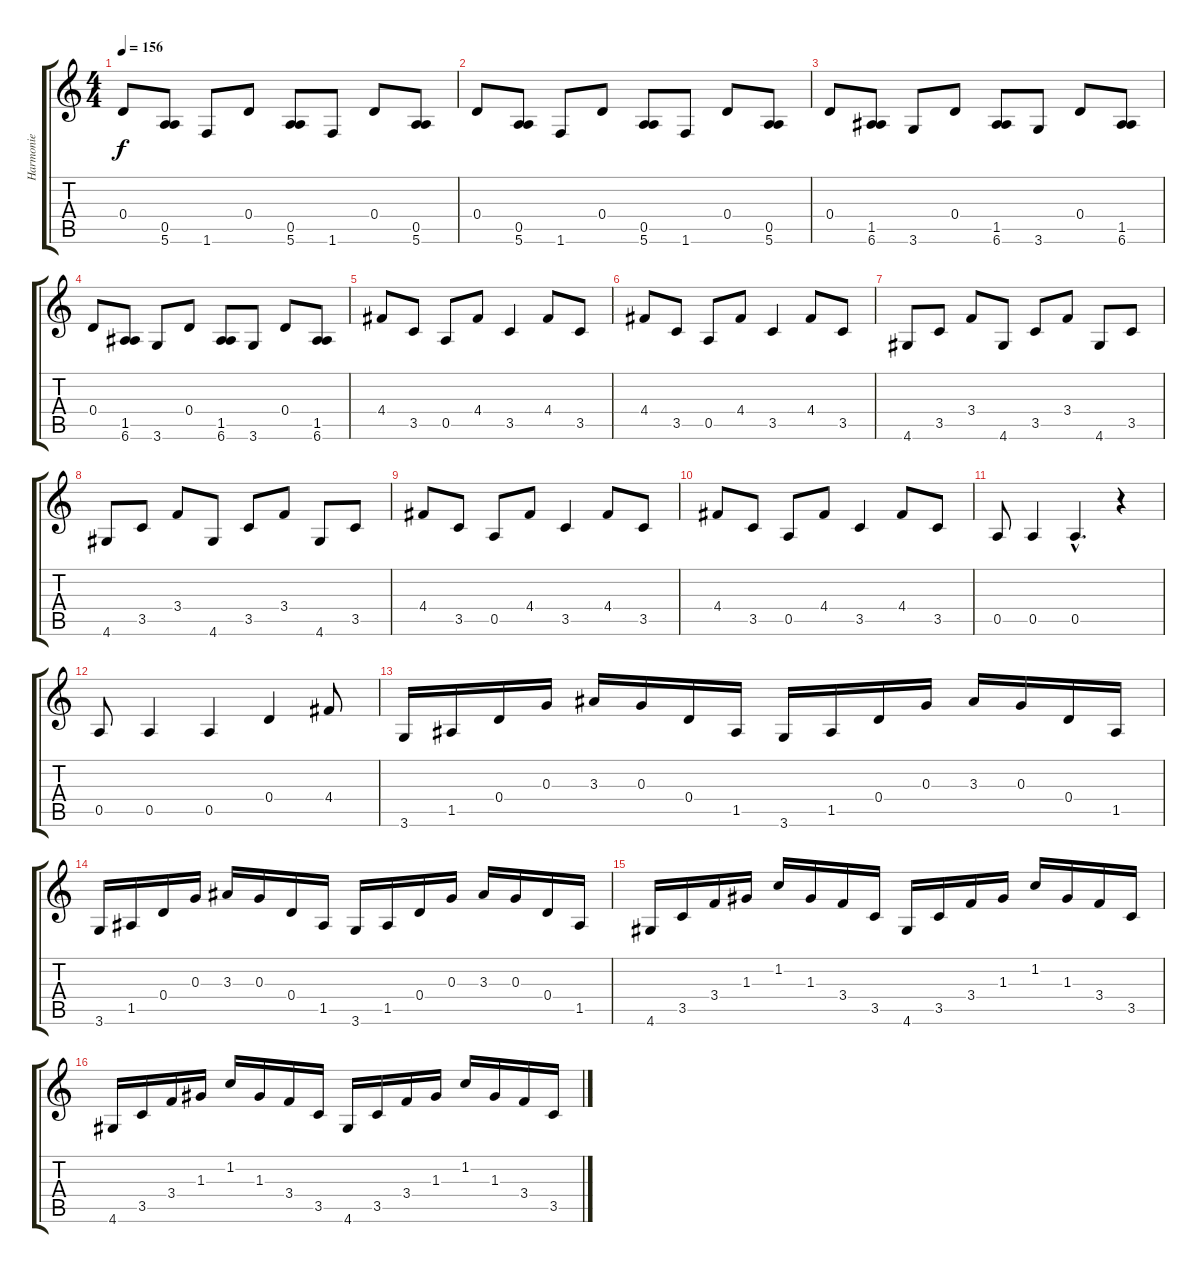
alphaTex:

\track ("Harmonie" "Harmonie") {instrument distortionguitar}
\staff {score tabs}
\tuning (E4 B3 G3 D3 A2 E2) {hide}
\ts (4 4)
\tempo 156
\clef g2
\ks c
0.4.8{dy f} (0.5 5.6).8 1.6.8 0.4.8 (0.5 5.6).8 1.6.8 0.4.8 (0.5 5.6).8 |
0.4.8 (0.5 5.6).8 1.6.8 0.4.8 (0.5 5.6).8 1.6.8 0.4.8 (0.5 5.6).8 |
0.4.8 (1.5 6.6).8 3.6.8 0.4.8 (1.5 6.6).8 3.6.8 0.4.8 (1.5 6.6).8 |
0.4.8 (1.5 6.6).8 3.6.8 0.4.8 (1.5 6.6).8 3.6.8 0.4.8 (1.5 6.6).8 |
4.4.8 3.5.8 0.5.8 4.4.8 3.5.4 4.4.8 3.5.8 |
4.4.8 3.5.8 0.5.8 4.4.8 3.5.4 4.4.8 3.5.8 |
4.6.8 3.5.8 3.4.8 4.6.8 3.5.8 3.4.8 4.6.8 3.5.8 |
4.6.8 3.5.8 3.4.8 4.6.8 3.5.8 3.4.8 4.6.8 3.5.8 |
4.4.8 3.5.8 0.5.8 4.4.8 3.5.4 4.4.8 3.5.8 |
4.4.8 3.5.8 0.5.8 4.4.8 3.5.4 4.4.8 3.5.8 |
0.5.8 0.5.4 0.5{hac}.4{d} r.4 |
0.5.8 0.5.4 0.5.4 0.4.4 4.4.8 |
3.6.16 1.5.16 0.4.16 0.3.16 3.3.16 0.3.16 0.4.16 1.5.16 3.6.16 1.5.16 0.4.16 0.3.16 3.3.16 0.3.16 0.4.16 1.5.16 |
3.6.16 1.5.16 0.4.16 0.3.16 3.3.16 0.3.16 0.4.16 1.5.16 3.6.16 1.5.16 0.4.16 0.3.16 3.3.16 0.3.16 0.4.16 1.5.16 |
4.6.16 3.5.16 3.4.16 1.3.16 1.2.16 1.3.16 3.4.16 3.5.16 4.6.16 3.5.16 3.4.16 1.3.16 1.2.16 1.3.16 3.4.16 3.5.16 |
4.6.16 3.5.16 3.4.16 1.3.16 1.2.16 1.3.16 3.4.16 3.5.16 4.6.16 3.5.16 3.4.16 1.3.16 1.2.16 1.3.16 3.4.16 3.5.16
